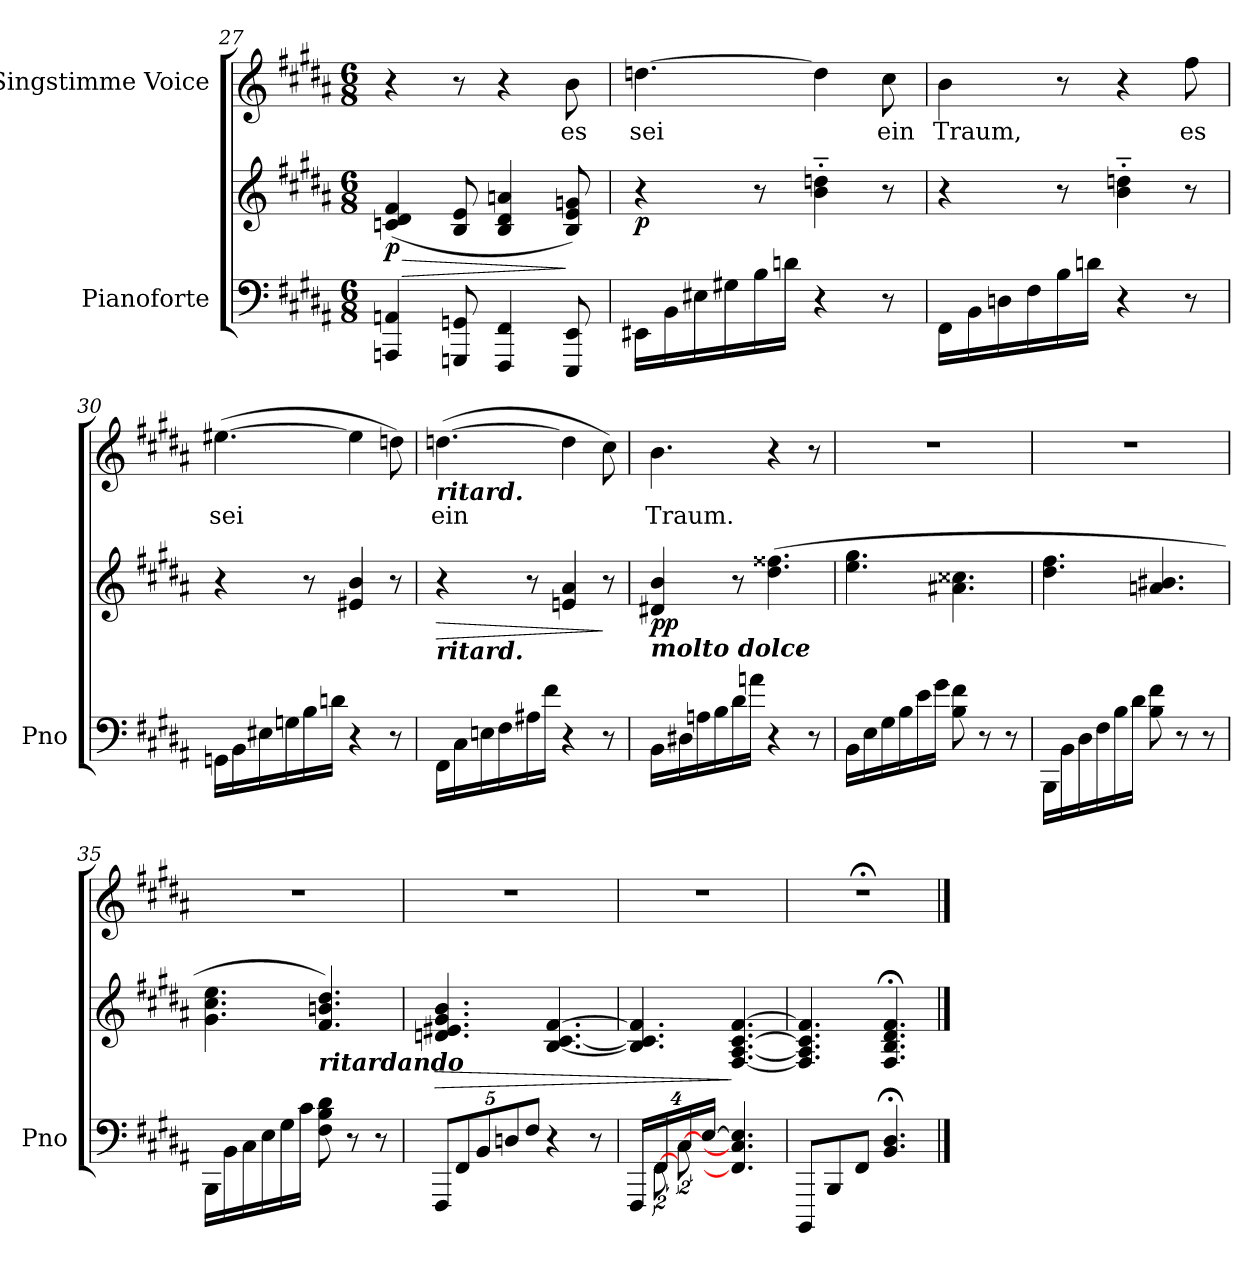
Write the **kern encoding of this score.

**kern	**kern	**dynam	**kern	**text
*part2	*part2	*part2	*part1	*part1
*staff3	*staff2	*staff2/3	*staff1	*staff1
*I"Pianoforte	*	*	*I"Singstimme Voice	*
*I'Pno	*	*	*	*
*clefF4	*clefG2	*	*clefG2	*
*k[f#c#g#d#a#]	*k[f#c#g#d#a#]	*	*k[f#c#g#d#a#]	*
*M6/8	*M6/8	*	*M6/8	*
=27	=27	=27	=27	=27
!	!	!LO:HP:b	!	!
!	!	!LO:DY:n=1:b	!	!
4AAAn/ 4AAn/	(4cn/ 4d#/ 4f#/	> p	4r	.
8GGGn/ 8GGn/	8B/ 8e/	.	8r	.
4FFF#/ 4FF#/	4B/ 4d#/ 4an/	.	4r	.
!	!	!	!	!LO:LY:b
8EEE/ 8EE/	8B/ 8e/ 8gn/)	]	8b\	es
!!LO:LB:g=z
=28	=28	=28	=28	=28
!	!	!LO:DY:b	!	!LO:LY:b
16EE#X\LL	4r	p	[4.ddn\	sei
16BB\	.	.	.	.
16E#X\	.	.	.	.
16G#X\	.	.	.	.
16B\	8r	.	.	.
16dn\JJ	.	.	.	.
4r	4b\'~ 4ddn\'~	.	4dd\]	.
!	!	!	!	!LO:LY:b
8r	8r	.	8cc#\	ein
=29	=29	=29	=29	=29
!	!	!	!	!LO:LY:b
16FF#\LL	4r	.	4b\	Traum,
16BB\	.	.	.	.
16Dn\	.	.	.	.
16F#\	.	.	.	.
16B\	8r	.	8r	.
16dn\JJ	.	.	.	.
4r	4b\'~ 4ddn\'~	.	4r	.
!	!	!	!	!LO:LY:b
8r	8r	.	8ff#\	es
=30	=30	=30	=30	=30
!	!	!	!	!LO:LY:b
16GGn\LL	4r	.	([4.ee#X\	sei
16BB\	.	.	.	.
16E#X\	.	.	.	.
16Gn\	.	.	.	.
16B\	8r	.	.	.
16dn\JJ	.	.	.	.
4r	4e#X/ 4b/	.	4ee#\]	.
8r	8r	.	8ddn\)	.
!!LO:LB:g=z
=31	=31	=31	=31	=31
!	!	!	!LO:TX:b:Bi:t=ritard.	!
!	!LO:TX:b:Bi:t=ritard.	!	!	!
!	!	!LO:HP:b	!	!LO:LY:b
16FF#\LL	4r	>	([4.ddn\	ein
16C#\	.	.	.	.
16En\	.	.	.	.
16F#\	.	.	.	.
16A#X\	8r	.	.	.
16f#\JJ	.	.	.	.
4r	4en/ 4a#/	.	4dd\]	.
8r	8r	]	8cc#\)	.
=32	=32	=32	=32	=32
!	!LO:TX:b:Bi:t=molto dolce	!	!	!
!	!	!LO:DY:b	!	!LO:LY:b
16BB\LL	4d#X/ 4b/	pp	4.b\	Traum.
16D#X\	.	.	.	.
16An\	.	.	.	.
16B\	.	.	.	.
16d#\	8r	.	.	.
16an\JJ	.	.	.	.
4r	(4.dd#\ 4.ff##X\	.	4r	.
8r	.	.	8r	.
=33	=33	=33	=33	=33
16BB\LL	4.ee\ 4.gg#\	.	2.r	.
16E\	.	.	.	.
16G#\	.	.	.	.
16B\	.	.	.	.
16e\	.	.	.	.
16g#\JJ	.	.	.	.
8B\ 8f#\	4.a#X\ 4.cc##X\	.	.	.
8r	.	.	.	.
8r	.	.	.	.
!!LO:PB:g=z
=34	=34	=34	=34	=34
16BBB\LL	4.dd#\ 4.ff#\	.	2.r	.
16BB\	.	.	.	.
16D#\	.	.	.	.
16F#\	.	.	.	.
16B\	.	.	.	.
16d#\JJ	.	.	.	.
8B\ 8f#\	4.an/ 4.b#X/	.	.	.
8r	.	.	.	.
8r	.	.	.	.
!!LO:LB:g=z
=35	=35	=35	=35	=35
16BBB\LL	4.g#\ 4.cc#\ 4.ee\	.	2.r	.
16BB\	.	.	.	.
16C#\	.	.	.	.
16E\	.	.	.	.
16G#\	.	.	.	.
16c#\JJ	.	.	.	.
!	!LO:TX:b:Bi:t=ritardando	!	!	!
8F#\ 8B\ 8d#\	4.f#/ 4.bn/ 4.dd#/)	.	.	.
8r	.	.	.	.
8r	.	.	.	.
=36	=36	=36	=36	=36
!	!	!LO:HP:b	!	!
40%3FFF#/L	4.dn/ 4.e#X/ 4.g#/ 4.b/	>	2.r	.
40%3FF#/	.	.	.	.
40%3BB/	.	.	.	.
40%3Dn/	.	.	.	.
40%3F#/J	.	.	.	.
4r	[4.B/ [4.c#/ [4.f#/	.	.	.
8r	.	.	.	.
=37	=37	=37	=37	=37
*^	*	*	*	*
*Xbrackettup	*brackettup	*	*	*	*
*	*^	*	*	*	*
32%3FFF#/L	32%3ryy	16%3ryy	4.B/] 4.c#/] 4.f#/]	.	2.r	.
[32%3FF#/	16%3FF#\	.	.	.	.	.
!LO:N:head=solid	!	!LO:N:head=solid	!	!	!	!
[32%3C#/	.	16%3C#\	.	.	.	.
[32%3E/J	32%3ryy	.	.	.	.	.
4.FF#/] 4.C#/] 4.E/]	4.ryy	4.ryy	[4.F#/ [4.A#/ [4.c#/ [4.f#/	]	.	.
*v	*v	*v	*	*	*	*
=38	=38	=38	=38	=38
8BBBB/L	4.F#/] 4.A#/] 4.c#/] 4.f#/]	.	2.r;<	.
8BBB/	.	.	.	.
8FF#/J	.	.	.	.
4.BB/; 4.D#/;	4.F#/;< 4.B/;< 4.d#/;< 4.f#/;<	.	.	.
==	==	==	==	==
*-	*-	*-	*-	*-
